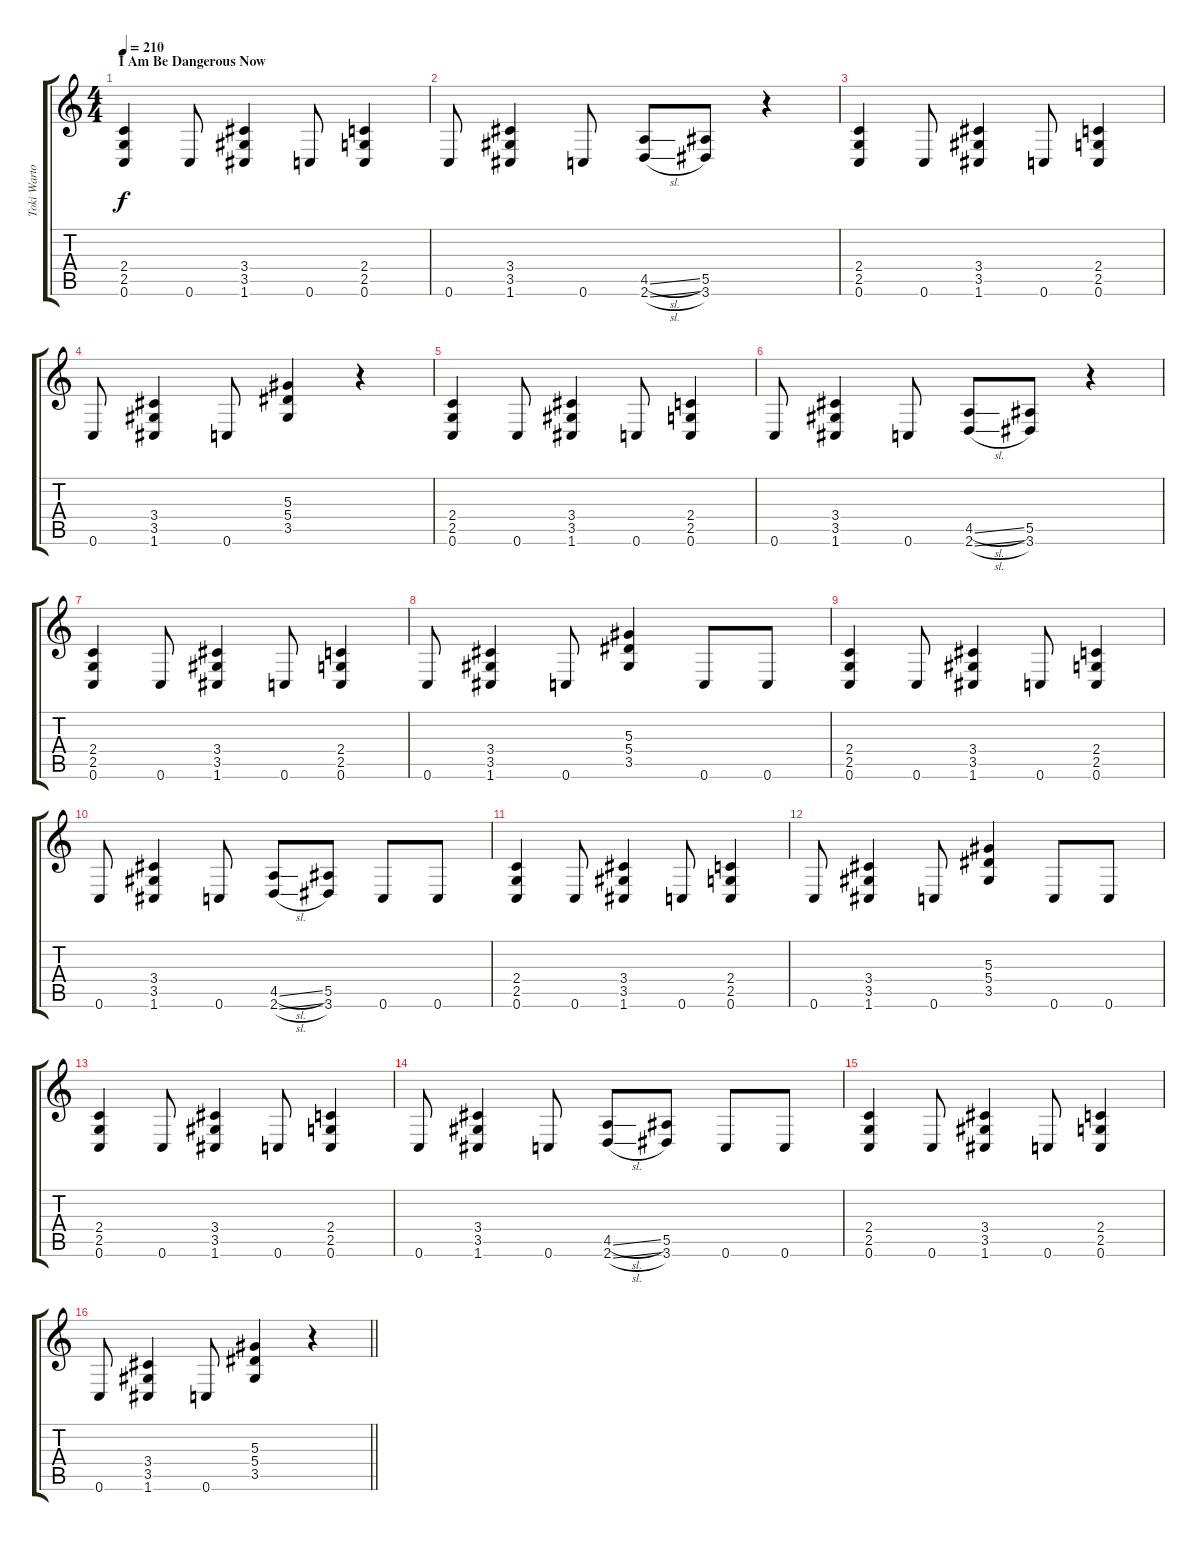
\track ("Toki Wartooth (Rhythm Guitar)" "Toki Warto") {instrument distortionguitar}
\staff {score tabs}
\tuning (C4 G3 Eb3 Bb2 F2 C2) {hide}
\ts (4 4)
\section ("" "I Am Be Dangerous Now")
\tempo 210
\clef g2
\ks c
(2.4 2.5 0.6).4{dy f} 0.6.8 (3.4 3.5 1.6).4 0.6.8 (2.4 2.5 0.6).4 |
0.6.8 (3.4 3.5 1.6).4 0.6.8 (4.5{sl} 2.6{sl}).8 (5.5 3.6).8 r.4 |
(2.4 2.5 0.6).4 0.6.8 (3.4 3.5 1.6).4 0.6.8 (2.4 2.5 0.6).4 |
0.6.8 (3.4 3.5 1.6).4 0.6.8 (5.3 5.4 3.5).4 r.4 |
(2.4 2.5 0.6).4 0.6.8 (3.4 3.5 1.6).4 0.6.8 (2.4 2.5 0.6).4 |
0.6.8 (3.4 3.5 1.6).4 0.6.8 (4.5{sl} 2.6{sl}).8 (5.5 3.6).8 r.4 |
(2.4 2.5 0.6).4 0.6.8 (3.4 3.5 1.6).4 0.6.8 (2.4 2.5 0.6).4 |
0.6.8 (3.4 3.5 1.6).4 0.6.8 (5.3 5.4 3.5).4 0.6.8 0.6.8 |
(2.4 2.5 0.6).4 0.6.8 (3.4 3.5 1.6).4 0.6.8 (2.4 2.5 0.6).4 |
0.6.8 (3.4 3.5 1.6).4 0.6.8 (4.5{sl} 2.6{sl}).8 (5.5 3.6).8 0.6.8 0.6.8 |
(2.4 2.5 0.6).4 0.6.8 (3.4 3.5 1.6).4 0.6.8 (2.4 2.5 0.6).4 |
0.6.8 (3.4 3.5 1.6).4 0.6.8 (5.3 5.4 3.5).4 0.6.8 0.6.8 |
(2.4 2.5 0.6).4 0.6.8 (3.4 3.5 1.6).4 0.6.8 (2.4 2.5 0.6).4 |
0.6.8 (3.4 3.5 1.6).4 0.6.8 (4.5{sl} 2.6{sl}).8 (5.5 3.6).8 0.6.8 0.6.8 |
(2.4 2.5 0.6).4 0.6.8 (3.4 3.5 1.6).4 0.6.8 (2.4 2.5 0.6).4 |
\barLineRight lightlight
0.6.8 (3.4 3.5 1.6).4 0.6.8 (5.3 5.4 3.5).4 r.4
